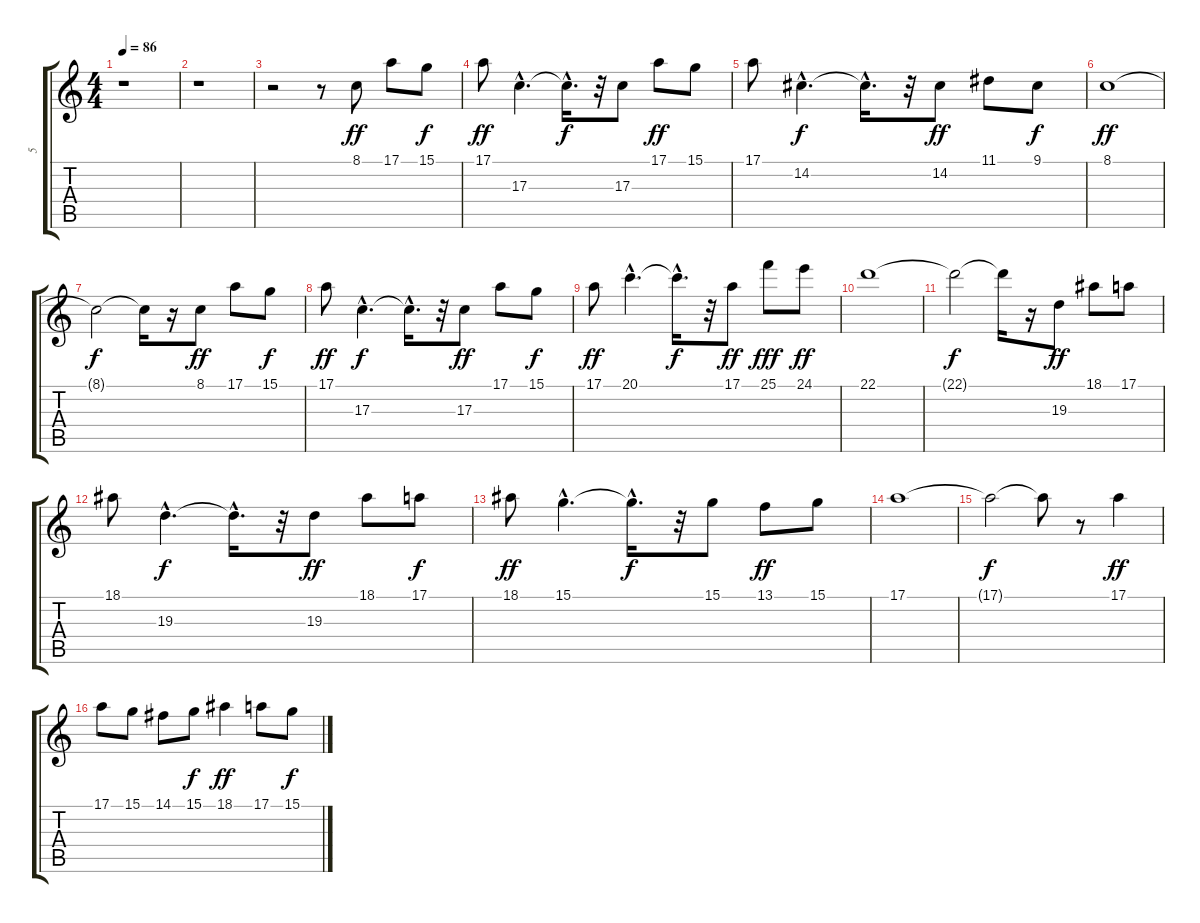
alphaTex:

\track ("5" "5") {instrument flute}
\staff {score tabs}
\tuning (E4 B3 G3 D3 A2 E2) {hide}
\ts (4 4)
\tempo 86
\clef g2
\ks c
r.1{dy f} |
r.1 |
r.2 r.8 8.1.8{dy ff} 17.1.8 15.1.8{dy f} |
17.1.8{dy ff} 17.3{hac}.4{d} 17.3{hac t}.16{d dy f} r.32 17.3.8 17.1.8{dy ff} 15.1.8 |
17.1.8 14.2{hac}.4{d dy f} 14.2{hac t}.16{d} r.32 14.2.8{dy ff} 11.1.8 9.1.8{dy f} |
8.1.1{dy ff} |
8.1{t}.2{dy f} 8.1{t}.16 r.16 8.1.8{dy ff} 17.1.8 15.1.8{dy f} |
17.1.8{dy ff} 17.3{hac}.4{d dy f} 17.3{hac t}.16{d} r.32 17.3.8{dy ff} 17.1.8 15.1.8{dy f} |
17.1.8{dy ff} 20.1{hac}.4{d} 20.1{hac t}.16{d dy f} r.32 17.1.8{dy ff} 25.1.8{dy fff} 24.1.8{dy ff} |
22.1.1 |
22.1{t}.2{dy f} 22.1{t}.16 r.16 19.3.8{dy ff} 18.1.8 17.1.8 |
18.1.8 19.3{hac}.4{d dy f} 19.3{hac t}.16{d} r.32 19.3.8{dy ff} 18.1.8 17.1.8{dy f} |
18.1.8{dy ff} 15.1{hac}.4{d} 15.1{hac t}.16{d dy f} r.32 15.1.8 13.1.8{dy ff} 15.1.8 |
17.1.1 |
17.1{t}.2{dy f} 17.1{t}.8 r.8 17.1.4{dy ff} |
17.1.8 15.1.8 14.1.8 15.1.8{dy f} 18.1.4{dy ff} 17.1.8 15.1.8{dy f}
